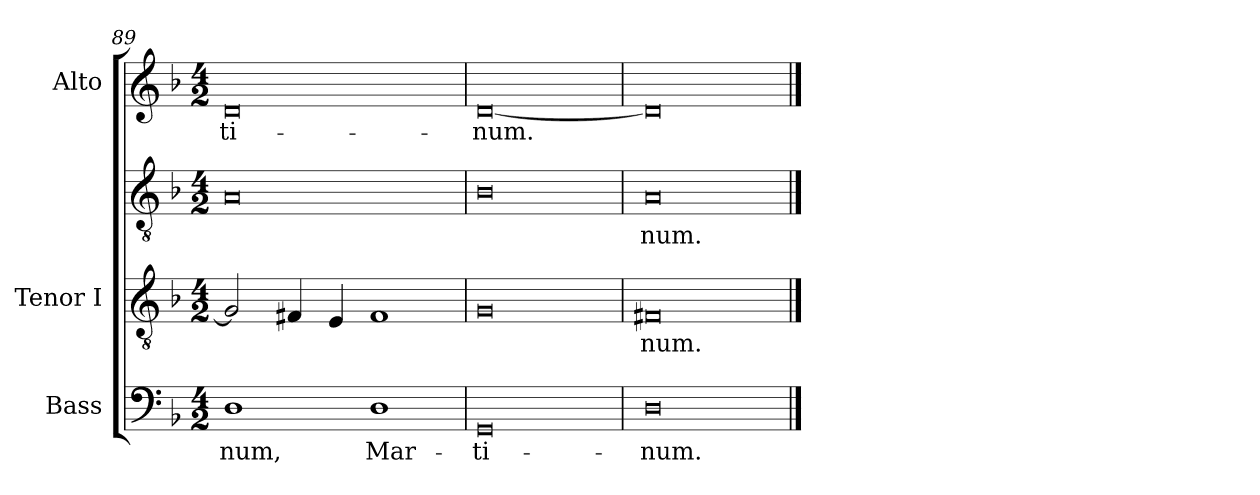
**kern	**text	**kern	**text	**kern	**text	**kern	**text
*part3	*part3	*part2	*part2	*part2	*part2	*part1	*part1
*staff4	*staff4	*staff3	*staff3	*staff2	*staff2	*staff1	*staff1
*I"Bass	*	*I"Tenor I	*	*	*	*I"Alto	*
*I'B	*	*I'T	*	*	*	*I'A	*
*clefF4	*	*clefGv2	*	*clefGv2	*	*clefG2	*
*k[b-]	*	*k[b-]	*	*k[b-]	*	*k[b-]	*
*F:	*	*F:	*	*F:	*	*F:	*
*M4/2	*	*M4/2	*	*M4/2	*	*M4/2	*
=89	=89	=89	=89	=89	=89	=89	=89
!	!LO:LY:b	!	!	!	!	!	!LO:LY:b
1D	-num,	2G]	.	0A	.	0d	ti-
.	.	4F#X	.	.	.	.	.
.	.	4E	.	.	.	.	.
!	!LO:LY:b	!	!	!	!	!	!
1D	Mar-	1F#	.	.	.	.	.
=90	=90	=90	=90	=90	=90	=90	=90
!	!LO:LY:b	!	!	!	!	!	!LO:LY:b
0GG	-ti-	0G	.	0B-	.	[0d	-num.
=91	=91	=91	=91	=91	=91	=91	=91
!	!LO:LY:b	!	!LO:LY:b	!	!LO:LY:b	!	!
0D	-num.	0F#X	num.	0A	num.	0d]	.
==	==	==	==	==	==	==	==
*-	*-	*-	*-	*-	*-	*-	*-
